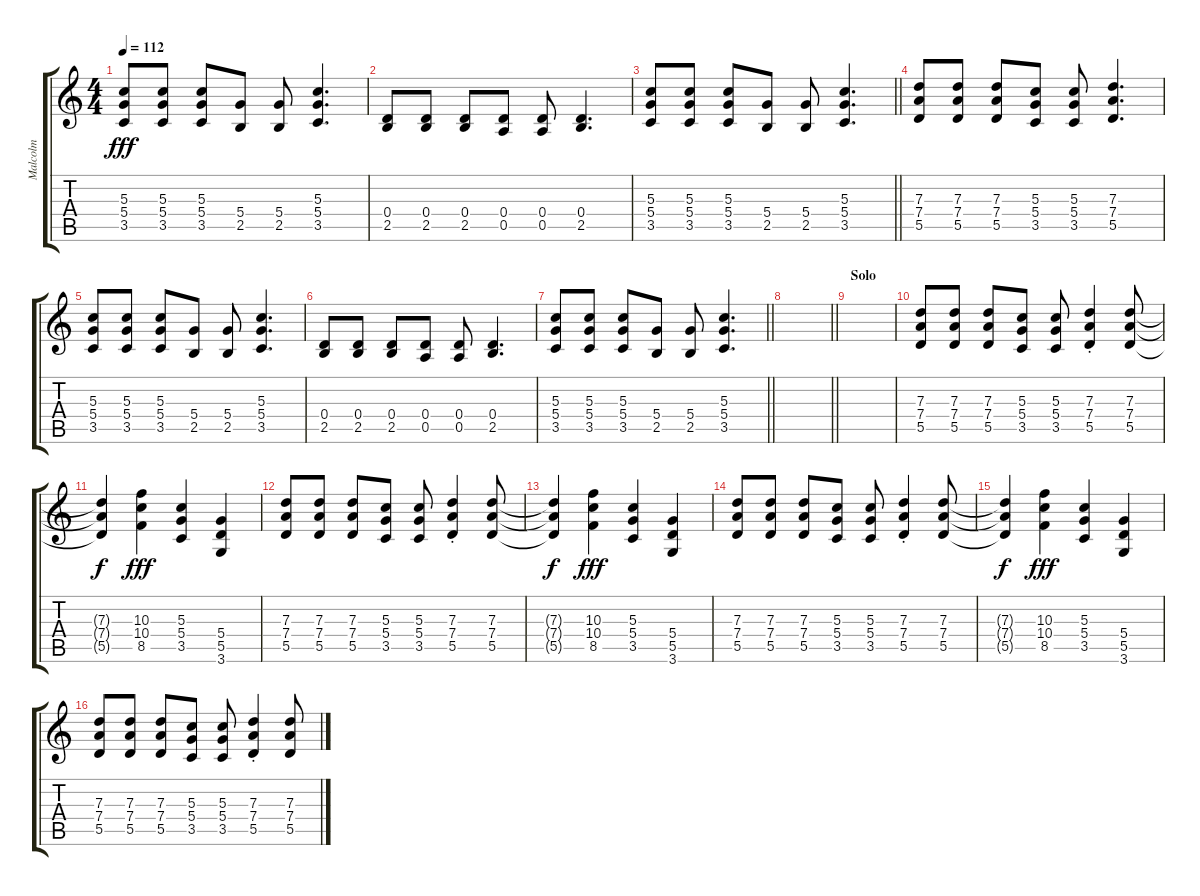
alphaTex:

\track ("Malcolm" "Malcolm") {instrument overdrivenguitar}
\staff {score tabs}
\tuning (E4 B3 G3 D3 A2 E2) {hide}
\ts (4 4)
\tempo 112
\clef g2
\ks c
(5.3 5.4 3.5).8{dy fff} (5.3 5.4 3.5).8 (5.3 5.4 3.5).8 (5.4 2.5).8 (5.4 2.5).8 (5.3 5.4 3.5).4{d} |
(0.4 2.5).8 (0.4 2.5).8 (0.4 2.5).8 (0.4 0.5).8 (0.4 0.5).8 (0.4 2.5).4{d} |
\barLineRight lightlight
(5.3 5.4 3.5).8 (5.3 5.4 3.5).8 (5.3 5.4 3.5).8 (5.4 2.5).8 (5.4 2.5).8 (5.3 5.4 3.5).4{d} |
(7.3 7.4 5.5).8 (7.3 7.4 5.5).8 (7.3 7.4 5.5).8 (5.3 5.4 3.5).8 (5.3 5.4 3.5).8 (7.3 7.4 5.5).4{d} |
(5.3 5.4 3.5).8 (5.3 5.4 3.5).8 (5.3 5.4 3.5).8 (5.4 2.5).8 (5.4 2.5).8 (5.3 5.4 3.5).4{d} |
(0.4 2.5).8 (0.4 2.5).8 (0.4 2.5).8 (0.4 0.5).8 (0.4 0.5).8 (0.4 2.5).4{d} |
\barLineRight lightlight
(5.3 5.4 3.5).8 (5.3 5.4 3.5).8 (5.3 5.4 3.5).8 (5.4 2.5).8 (5.4 2.5).8 (5.3 5.4 3.5).4{d} |
\barLineRight lightlight
|
\section ("" "Solo")
|
(7.3 7.4 5.5).8 (7.3 7.4 5.5).8 (7.3 7.4 5.5).8 (5.3 5.4 3.5).8 (5.3 5.4 3.5).8 (7.3{st} 7.4{st} 5.5{st}).4 (7.3 7.4 5.5).8 |
(7.3{t} 7.4{t} 5.5{t}).4{dy f} (10.3 10.4 8.5).4{dy fff} (5.3 5.4 3.5).4 (5.4 5.5 3.6).4 |
(7.3 7.4 5.5).8 (7.3 7.4 5.5).8 (7.3 7.4 5.5).8 (5.3 5.4 3.5).8 (5.3 5.4 3.5).8 (7.3{st} 7.4{st} 5.5{st}).4 (7.3 7.4 5.5).8 |
(7.3{t} 7.4{t} 5.5{t}).4{dy f} (10.3 10.4 8.5).4{dy fff} (5.3 5.4 3.5).4 (5.4 5.5 3.6).4 |
(7.3 7.4 5.5).8 (7.3 7.4 5.5).8 (7.3 7.4 5.5).8 (5.3 5.4 3.5).8 (5.3 5.4 3.5).8 (7.3{st} 7.4{st} 5.5{st}).4 (7.3 7.4 5.5).8 |
(7.3{t} 7.4{t} 5.5{t}).4{dy f} (10.3 10.4 8.5).4{dy fff} (5.3 5.4 3.5).4 (5.4 5.5 3.6).4 |
(7.3 7.4 5.5).8 (7.3 7.4 5.5).8 (7.3 7.4 5.5).8 (5.3 5.4 3.5).8 (5.3 5.4 3.5).8 (7.3{st} 7.4{st} 5.5{st}).4 (7.3 7.4 5.5).8
